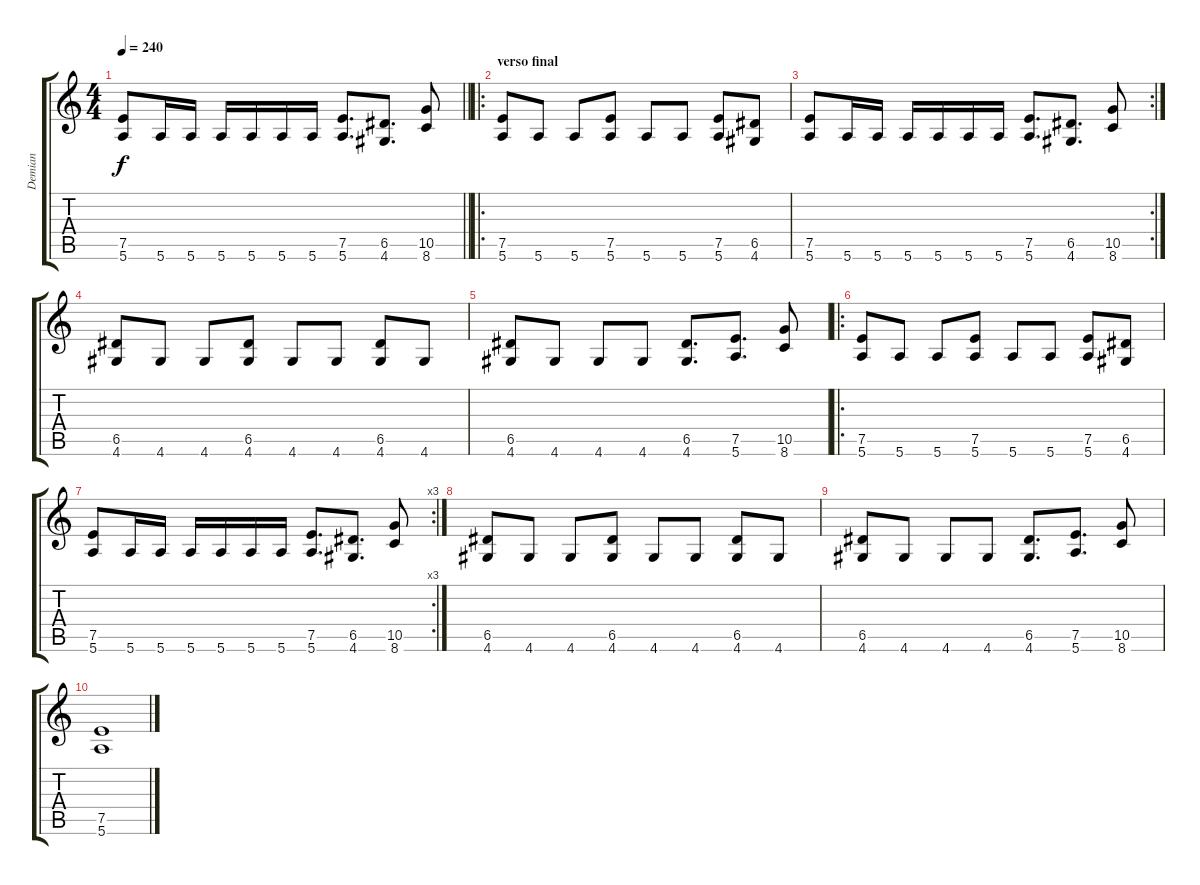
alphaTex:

\track ("Demian" "Demian") {instrument distortionguitar}
\staff {score tabs}
\tuning (E4 B3 G3 D3 A2 E2) {hide}
\ts (4 4)
\tempo 240
\clef g2
\barLineRight lightlight
\ks c
(7.5 5.6).8{dy f} 5.6.16 5.6.16 5.6.16 5.6.16 5.6.16 5.6.16 (7.5 5.6).8{d} (6.5 4.6).8{d} (10.5 8.6).8 |
\ro
\section ("" "verso final")
(7.5 5.6).8 5.6.8 5.6.8 (7.5 5.6).8 5.6.8 5.6.8 (7.5 5.6).8 (6.5 4.6).8 |
\rc 2
(7.5 5.6).8 5.6.16 5.6.16 5.6.16 5.6.16 5.6.16 5.6.16 (7.5 5.6).8{d} (6.5 4.6).8{d} (10.5 8.6).8 |
(6.5 4.6).8 4.6.8 4.6.8 (6.5 4.6).8 4.6.8 4.6.8 (6.5 4.6).8 4.6.8 |
(6.5 4.6).8 4.6.8 4.6.8 4.6.8 (6.5 4.6).8{d} (7.5 5.6).8{d} (10.5 8.6).8 |
\ro
(7.5 5.6).8 5.6.8 5.6.8 (7.5 5.6).8 5.6.8 5.6.8 (7.5 5.6).8 (6.5 4.6).8 |
\rc 3
(7.5 5.6).8 5.6.16 5.6.16 5.6.16 5.6.16 5.6.16 5.6.16 (7.5 5.6).8{d} (6.5 4.6).8{d} (10.5 8.6).8 |
(6.5 4.6).8 4.6.8 4.6.8 (6.5 4.6).8 4.6.8 4.6.8 (6.5 4.6).8 4.6.8 |
(6.5 4.6).8 4.6.8 4.6.8 4.6.8 (6.5 4.6).8{d} (7.5 5.6).8{d} (10.5 8.6).8 |
(7.5 5.6).1
